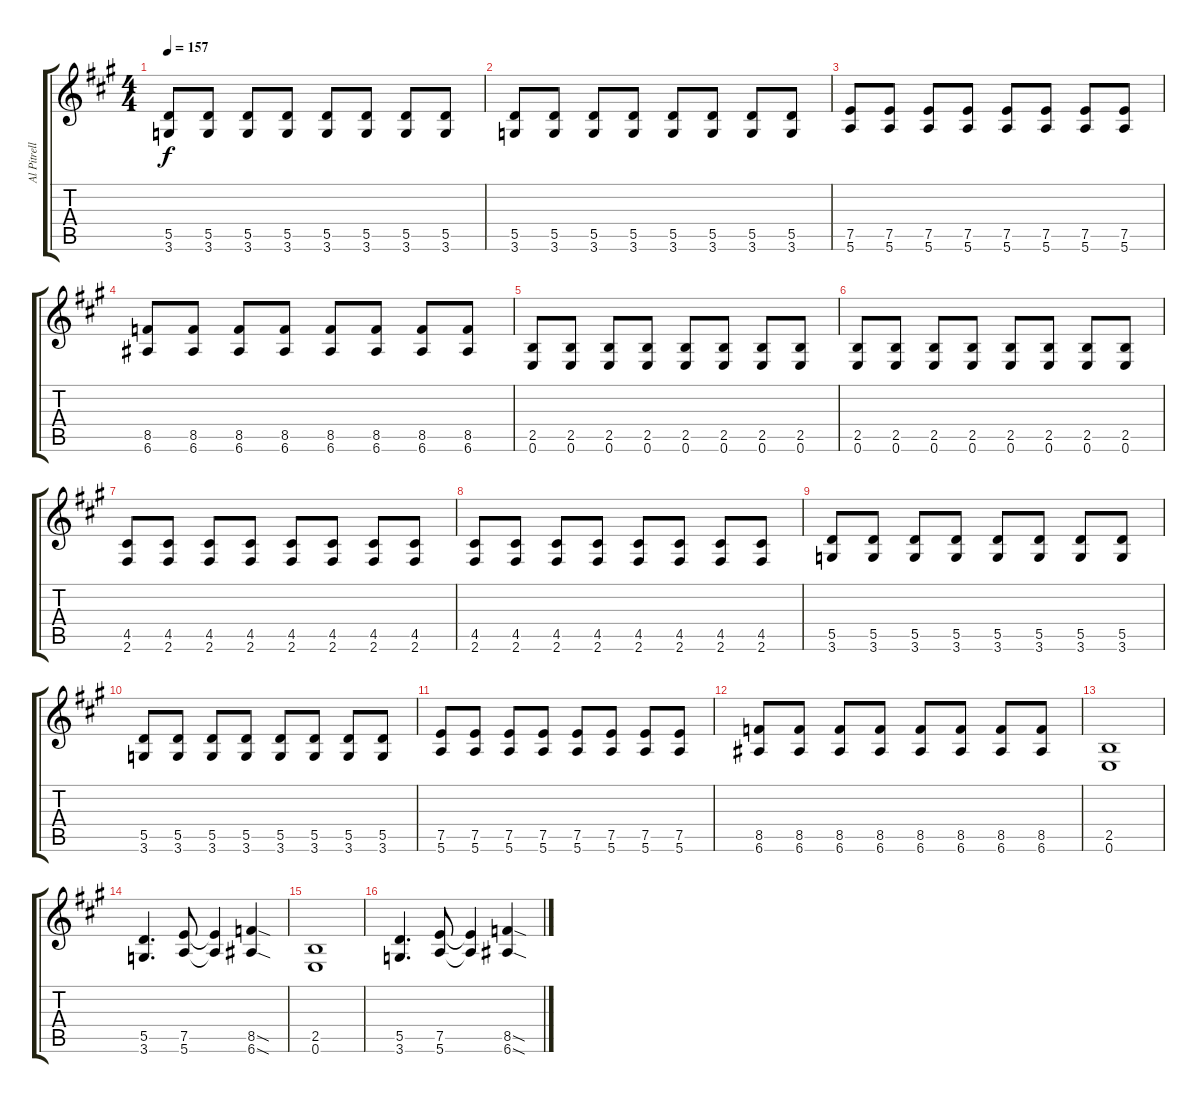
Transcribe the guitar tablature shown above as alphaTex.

\track ("Al Pitrelli" "Al Pitrell") {instrument overdrivenguitar}
\staff {score tabs}
\tuning (E4 B3 G3 D3 A2 E2) {hide}
\ts (4 4)
\tempo 157
\clef g2
\ks a
(5.5 3.6).8{dy f} (5.5 3.6).8 (5.5 3.6).8 (5.5 3.6).8 (5.5 3.6).8 (5.5 3.6).8 (5.5 3.6).8 (5.5 3.6).8 |
(5.5 3.6).8 (5.5 3.6).8 (5.5 3.6).8 (5.5 3.6).8 (5.5 3.6).8 (5.5 3.6).8 (5.5 3.6).8 (5.5 3.6).8 |
(7.5 5.6).8 (7.5 5.6).8 (7.5 5.6).8 (7.5 5.6).8 (7.5 5.6).8 (7.5 5.6).8 (7.5 5.6).8 (7.5 5.6).8 |
(8.5 6.6).8 (8.5 6.6).8 (8.5 6.6).8 (8.5 6.6).8 (8.5 6.6).8 (8.5 6.6).8 (8.5 6.6).8 (8.5 6.6).8 |
(2.5 0.6).8 (2.5 0.6).8 (2.5 0.6).8 (2.5 0.6).8 (2.5 0.6).8 (2.5 0.6).8 (2.5 0.6).8 (2.5 0.6).8 |
(2.5 0.6).8 (2.5 0.6).8 (2.5 0.6).8 (2.5 0.6).8 (2.5 0.6).8 (2.5 0.6).8 (2.5 0.6).8 (2.5 0.6).8 |
(4.5 2.6).8 (4.5 2.6).8 (4.5 2.6).8 (4.5 2.6).8 (4.5 2.6).8 (4.5 2.6).8 (4.5 2.6).8 (4.5 2.6).8 |
(4.5 2.6).8 (4.5 2.6).8 (4.5 2.6).8 (4.5 2.6).8 (4.5 2.6).8 (4.5 2.6).8 (4.5 2.6).8 (4.5 2.6).8 |
(5.5 3.6).8 (5.5 3.6).8 (5.5 3.6).8 (5.5 3.6).8 (5.5 3.6).8 (5.5 3.6).8 (5.5 3.6).8 (5.5 3.6).8 |
(5.5 3.6).8 (5.5 3.6).8 (5.5 3.6).8 (5.5 3.6).8 (5.5 3.6).8 (5.5 3.6).8 (5.5 3.6).8 (5.5 3.6).8 |
(7.5 5.6).8 (7.5 5.6).8 (7.5 5.6).8 (7.5 5.6).8 (7.5 5.6).8 (7.5 5.6).8 (7.5 5.6).8 (7.5 5.6).8 |
(8.5 6.6).8 (8.5 6.6).8 (8.5 6.6).8 (8.5 6.6).8 (8.5 6.6).8 (8.5 6.6).8 (8.5 6.6).8 (8.5 6.6).8 |
(2.5 0.6).1 |
(5.5 3.6).4{d} (7.5 5.6).8 (7.5{t} 5.6{t}).4 (8.5{sod} 6.6{sod}).4 |
(2.5 0.6).1 |
(5.5 3.6).4{d} (7.5 5.6).8 (7.5{t} 5.6{t}).4 (8.5{sod} 6.6{sod}).4
